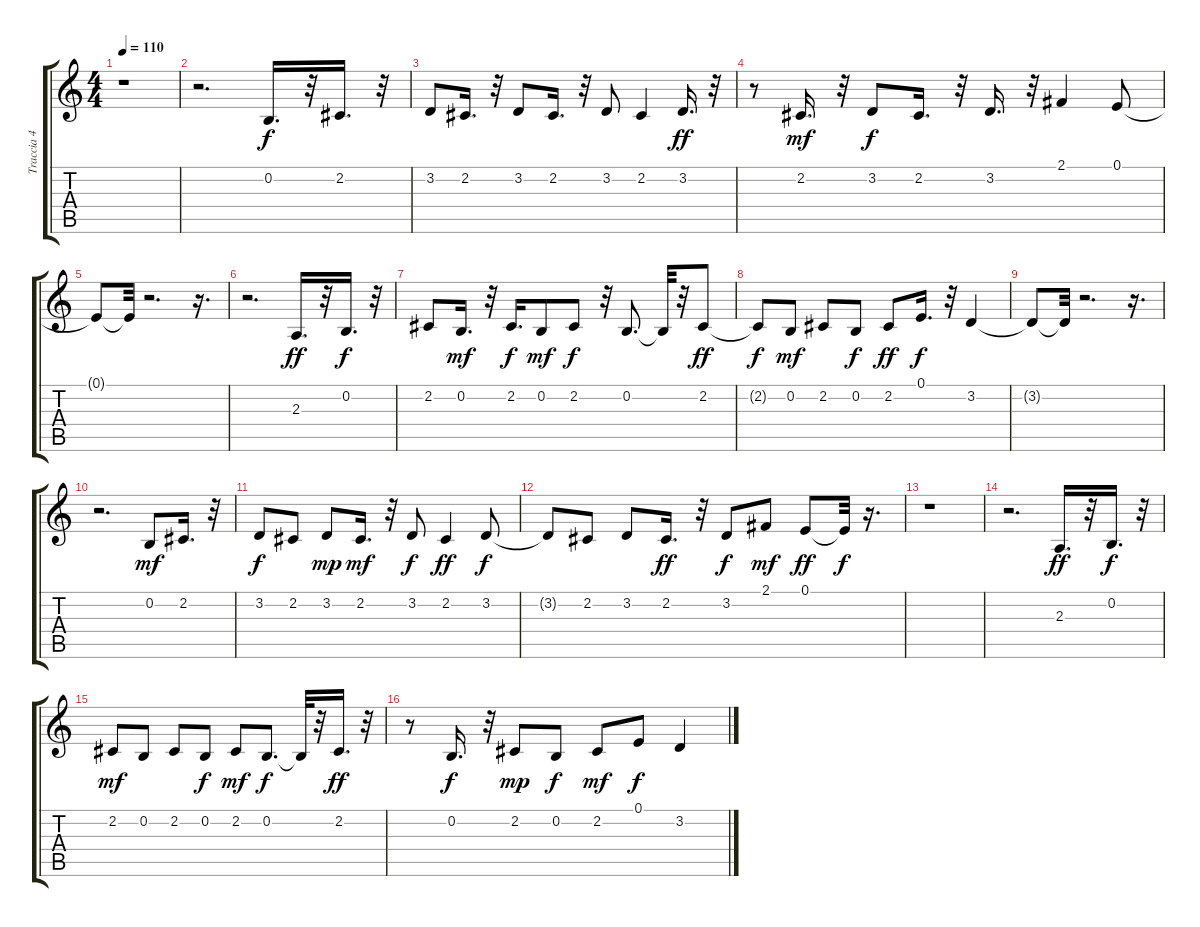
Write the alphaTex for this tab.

\track ("Traccia 4" "Traccia 4") {instrument panflute}
\staff {score tabs}
\tuning (E4 B3 G3 D3 A2 E2) {hide}
\ts (4 4)
\tempo 110
\clef g2
\ks c
r.1{dy f} |
r.2{d} 0.2.16{d} r.32 2.2.16{d} r.32 |
3.2.8 2.2.16{d} r.32 3.2.8 2.2.16{d} r.32 3.2.8 2.2.4 3.2.16{d dy ff} r.32 |
r.8 2.2.16{d dy mf} r.32 3.2.8{dy f} 2.2.16{d} r.32 3.2.16{d} r.32 2.1.4 0.1.8 |
0.1{t}.8 0.1{t}.32 r.2{d} r.16{d} |
r.2{d} 2.3.16{d dy ff} r.32 0.2.16{d dy f} r.32 |
2.2.8 0.2.16{d dy mf} r.32 2.2.16{d dy f} 0.2.8{dy mf} 2.2.8{dy f} r.32 0.2.8{d} 0.2{t}.32 r.32 2.2.8{dy ff} |
2.2{t}.8{dy f} 0.2.8{dy mf} 2.2.8 0.2.8{dy f} 2.2.8{dy ff} 0.1.16{d dy f} r.32 3.2.4 |
3.2{t}.8 3.2{t}.32 r.2{d} r.16{d} |
r.2{d} 0.2.8{dy mf} 2.2.16{d} r.32 |
3.2.8{dy f} 2.2.8 3.2.8{dy mp} 2.2.16{d dy mf} r.32 3.2.8{dy f} 2.2.4{dy ff} 3.2.8{dy f} |
3.2{t}.8 2.2.8 3.2.8 2.2.16{d dy ff} r.32 3.2.8{dy f} 2.1.8{dy mf} 0.1.8{dy ff} 0.1{t}.32{dy f} r.16{d} |
r.1 |
r.2{d} 2.3.16{d dy ff} r.32 0.2.16{d dy f} r.32 |
2.2.8{dy mf} 0.2.8 2.2.8 0.2.8{dy f} 2.2.8{dy mf} 0.2.8{d dy f} 0.2{t}.32 r.32 2.2.16{d dy ff} r.32 |
r.8 0.2.16{d dy f} r.32 2.2.8{dy mp} 0.2.8{dy f} 2.2.8{dy mf} 0.1.8{dy f} 3.2.4
